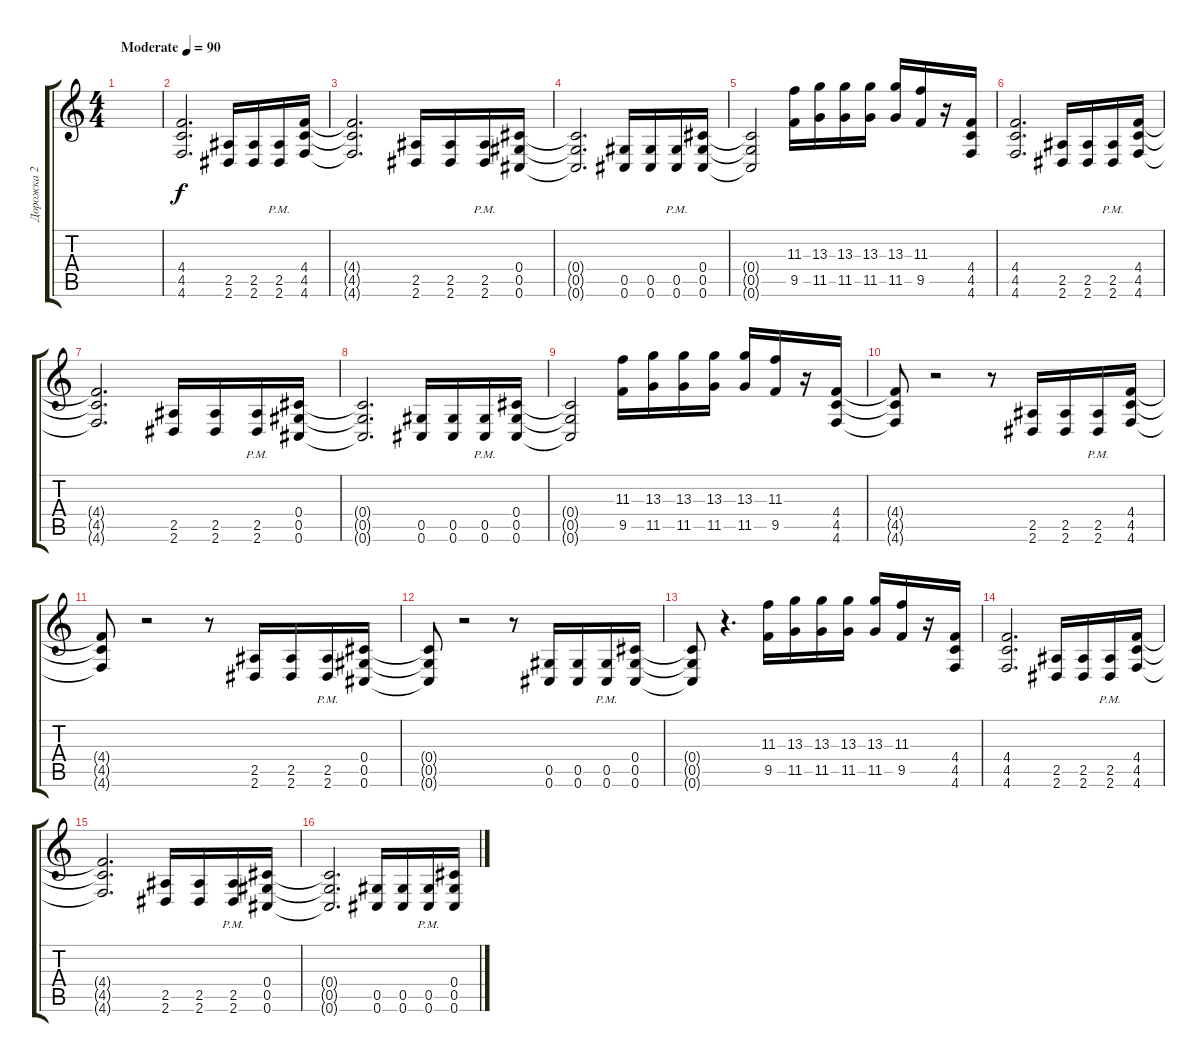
\track ("Дорожка 2" "Дорожка 2") {instrument overdrivenguitar}
\staff {score tabs}
\tuning (Eb4 Bb3 Gb3 Db3 Ab2 Db2) {hide}
\ts (4 4)
\tempo (90 "Moderate")
\clef g2
\ks c
|
(4.4 4.5 4.6).2{d} (2.5 2.6).16 (2.5 2.6).16 (2.5{pm} 2.6{pm}).16 (4.4 4.5 4.6).16 |
(4.4{t} 4.5{t} 4.6{t}).2{d} (2.5 2.6).16 (2.5 2.6).16 (2.5{pm} 2.6{pm}).16 (0.4 0.5 0.6).16 |
(0.4{t} 0.5{t} 0.6{t}).2{d} (0.5 0.6).16 (0.5 0.6).16 (0.5{pm} 0.6{pm}).16 (0.4 0.5 0.6).16 |
(0.4{t} 0.5{t} 0.6{t}).2 (11.3 9.5).16 (13.3 11.5).16 (13.3 11.5).16 (13.3 11.5).16 (13.3 11.5).16 (11.3 9.5).16 r.16 (4.4 4.5 4.6).16 |
(4.4 4.5 4.6).2{d} (2.5 2.6).16 (2.5 2.6).16 (2.5{pm} 2.6{pm}).16 (4.4 4.5 4.6).16 |
(4.4{t} 4.5{t} 4.6{t}).2{d} (2.5 2.6).16 (2.5 2.6).16 (2.5{pm} 2.6{pm}).16 (0.4 0.5 0.6).16 |
(0.4{t} 0.5{t} 0.6{t}).2{d} (0.5 0.6).16 (0.5 0.6).16 (0.5{pm} 0.6{pm}).16 (0.4 0.5 0.6).16 |
(0.4{t} 0.5{t} 0.6{t}).2 (11.3 9.5).16 (13.3 11.5).16 (13.3 11.5).16 (13.3 11.5).16 (13.3 11.5).16 (11.3 9.5).16 r.16 (4.4 4.5 4.6).16 |
(4.4{t} 4.5{t} 4.6{t}).8 r.2 r.8 (2.5 2.6).16 (2.5 2.6).16 (2.5{pm} 2.6{pm}).16 (4.4 4.5 4.6).16 |
(4.4{t} 4.5{t} 4.6{t}).8 r.2 r.8 (2.5 2.6).16 (2.5 2.6).16 (2.5{pm} 2.6{pm}).16 (0.4 0.5 0.6).16 |
(0.4{t} 0.5{t} 0.6{t}).8 r.2 r.8 (0.5 0.6).16 (0.5 0.6).16 (0.5{pm} 0.6{pm}).16 (0.4 0.5 0.6).16 |
(0.4{t} 0.5{t} 0.6{t}).8 r.4{d} (11.3 9.5).16 (13.3 11.5).16 (13.3 11.5).16 (13.3 11.5).16 (13.3 11.5).16 (11.3 9.5).16 r.16 (4.4 4.5 4.6).16 |
(4.4 4.5 4.6).2{d} (2.5 2.6).16 (2.5 2.6).16 (2.5{pm} 2.6{pm}).16 (4.4 4.5 4.6).16 |
(4.4{t} 4.5{t} 4.6{t}).2{d} (2.5 2.6).16 (2.5 2.6).16 (2.5{pm} 2.6{pm}).16 (0.4 0.5 0.6).16 |
(0.4{t} 0.5{t} 0.6{t}).2{d} (0.5 0.6).16 (0.5 0.6).16 (0.5{pm} 0.6{pm}).16 (0.4 0.5 0.6).16
